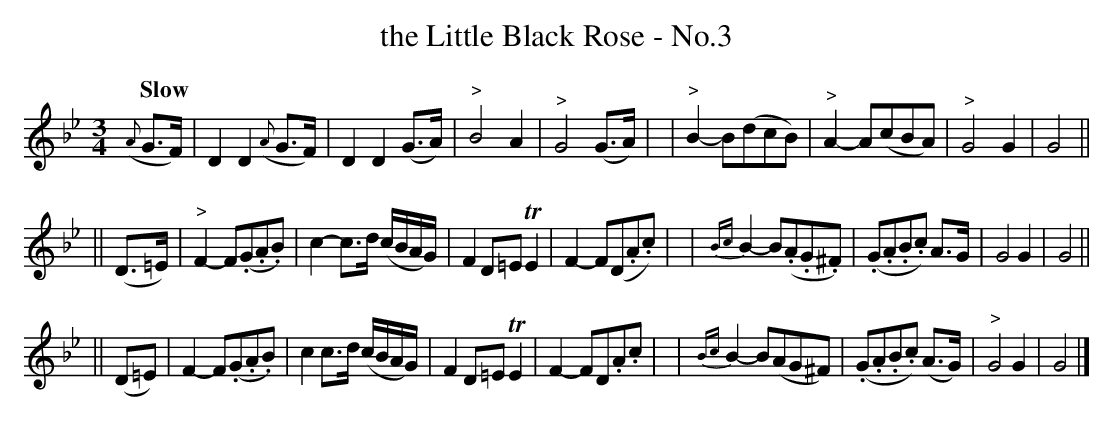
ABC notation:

X:1
T: the Little Black Rose - No.3
Q: "Slow"
M: 3/4
L: 1/8
K: Gm
({A}G>F) \
| D2 D2 ({A}G>F) | D2 D2 (G>A) | "^>"B4 A2 | "^>"G4 (G>A) |\
| "^>"B2- B(dcB) | "^>"A2- A(cBA) | "^>"G4 G2 | G4 ||
|| (D>=E) \
| "^>"F2- F(.G.A.B) | c2- c>d (c/B/A/G/) | F2 D=E TE2 | F2- F(D.A.c) |\
| {Bc}B2- B(.A.G.^F) | (.G.A.B.c) A>G | G4 G2 | G4 ||
||  (D=E) \
| F2- F(.G.A.B) | c2 c>d (c/B/A/G/) | F2 D=E TE2 | F2- FD.A.c |\
| {Bc}B2- B(AG^F) | (.G.A.B.c) (A>G) | "^>"G4 G2 | G4 |]
